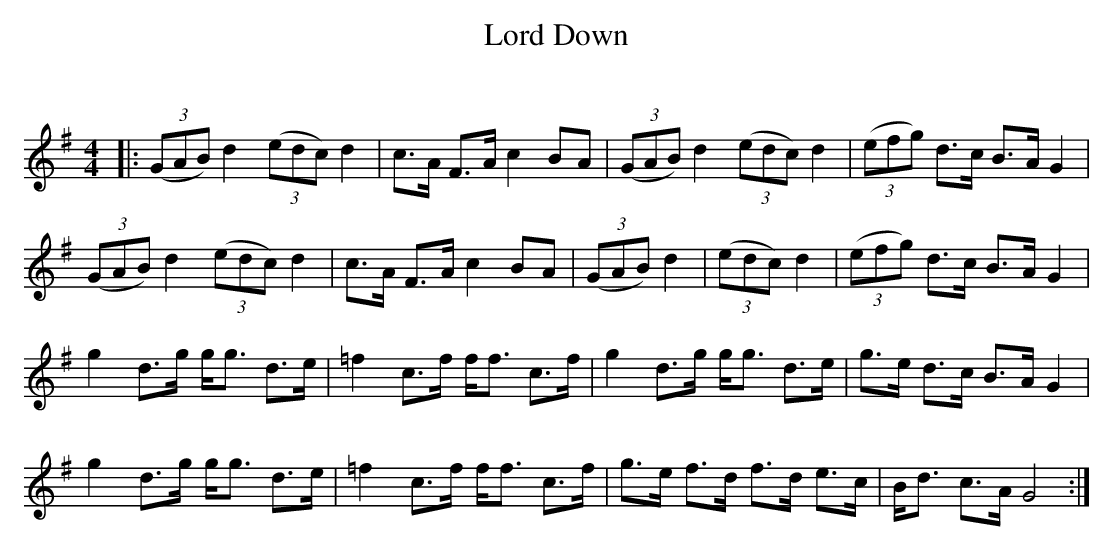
X:1
T:Lord Down
C:
Q: 128
K:G
M:4/4
L:1/16
|:((3G2A2B2) d4 ((3e2d2c2) d4|c3A F3A c4 B2A2|((3G2A2B2) d4 ((3e2d2c2) d4|((3e2f2g2) d3c B3A G4|
((3G2A2B2) d4 ((3e2d2c2) d4|c3A F3A c4 B2A2|((3G2A2B2) d4|((3e2d2c2) d4|((3e2f2g2) d3c B3A G4|
g4 d3g gg3 d3e|=f4 c3f ff3 c3f|g4 d3g gg3 d3e|g3e d3c B3A G4|
g4 d3g gg3 d3e|=f4 c3f ff3 c3f|g3e f3d f3d e3c|Bd3 c3A G8:|
